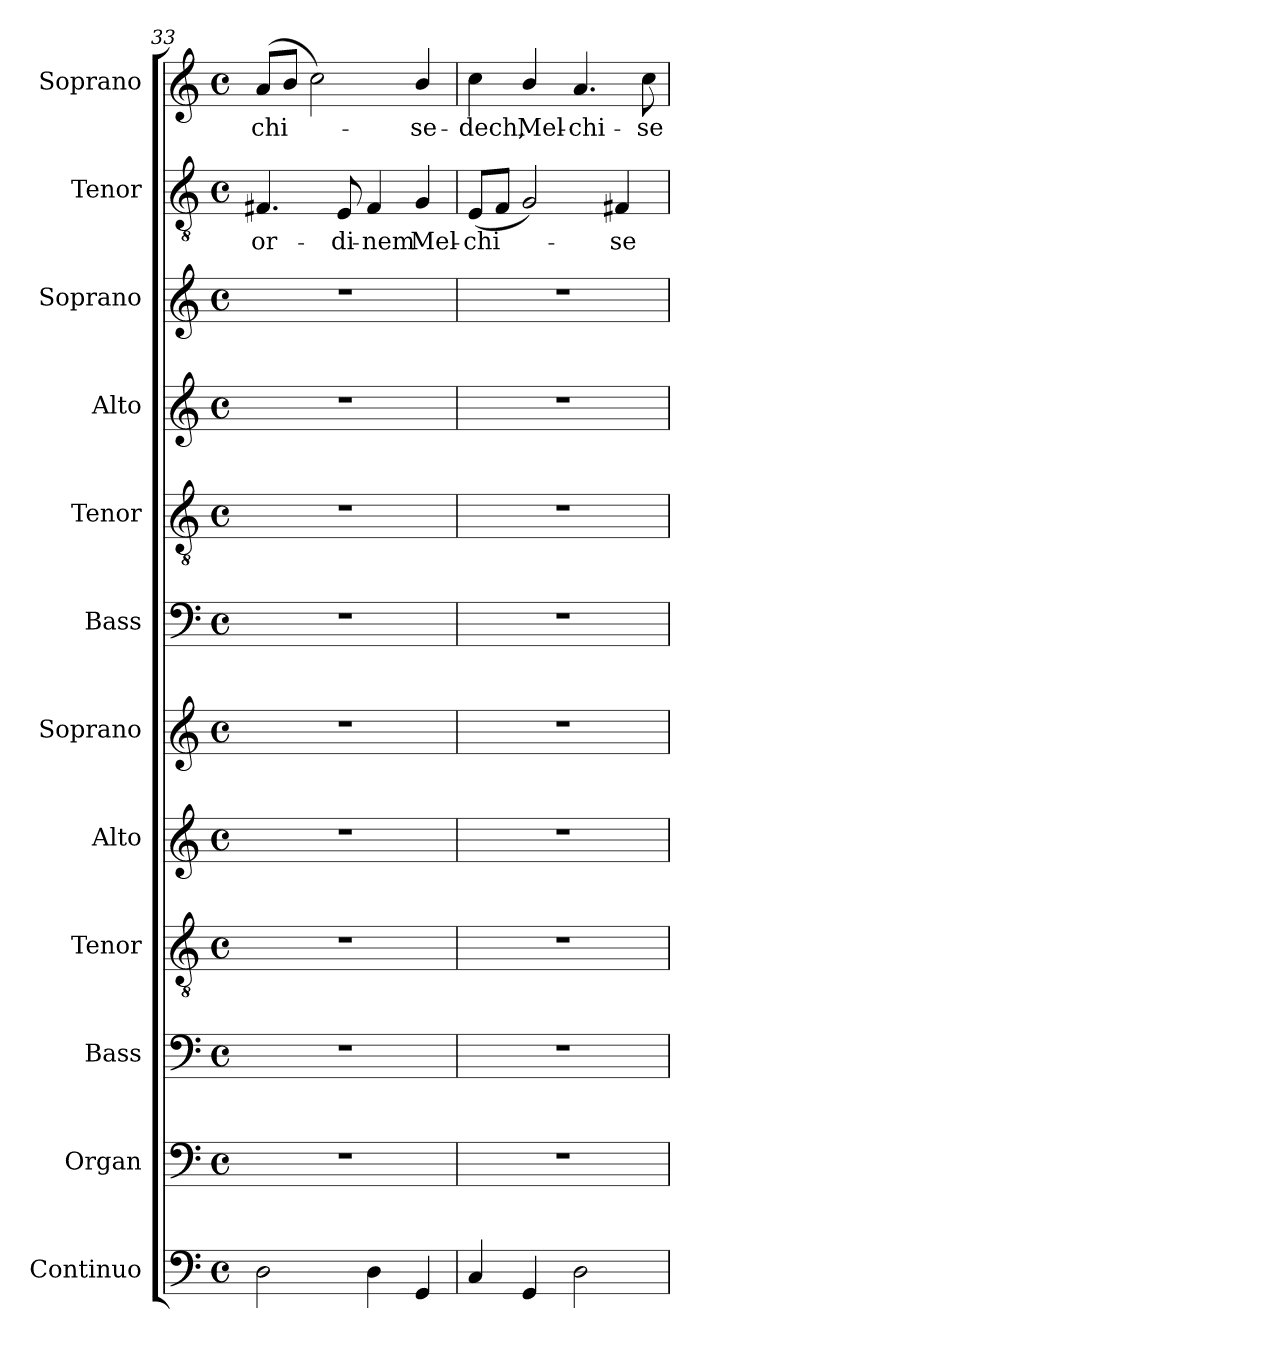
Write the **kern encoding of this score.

**kern	**kern	**kern	**kern	**kern	**kern	**kern	**kern	**kern	**kern	**kern	**text	**kern	**text
*part12	*part11	*part10	*part9	*part8	*part7	*part6	*part5	*part4	*part3	*part2	*part2	*part1	*part1
*staff12	*staff11	*staff10	*staff9	*staff8	*staff7	*staff6	*staff5	*staff4	*staff3	*staff2	*staff2	*staff1	*staff1
*I"Continuo	*I"Organ	*I"Bass	*I"Tenor	*I"Alto	*I"Soprano	*I"Bass	*I"Tenor	*I"Alto	*I"Soprano	*I"Tenor	*	*I"Soprano	*
*I'Cont.	*I'Org.	*I'B.	*I'T.	*I'A.	*I'S.	*I'B.	*I'T.	*I'A.	*I'S.	*I'T.	*	*I'S.	*
*clefF4	*clefF4	*clefF4	*clefGv2	*clefG2	*clefG2	*clefF4	*clefGv2	*clefG2	*clefG2	*clefGv2	*	*clefG2	*
*	*	*	*ITrd7c12	*	*	*	*ITrd7c12	*	*	*ITrd7c12	*	*	*
*k[]	*k[]	*k[]	*k[]	*k[]	*k[]	*k[]	*k[]	*k[]	*k[]	*k[]	*	*k[]	*
*C:	*C:	*C:	*C:	*C:	*C:	*C:	*C:	*C:	*C:	*C:	*	*C:	*
*M4/4	*M4/4	*M4/4	*M4/4	*M4/4	*M4/4	*M4/4	*M4/4	*M4/4	*M4/4	*M4/4	*	*M4/4	*
*met(c)	*met(c)	*met(c)	*met(c)	*met(c)	*met(c)	*met(c)	*met(c)	*met(c)	*met(c)	*met(c)	*	*met(c)	*
=33	=33	=33	=33	=33	=33	=33	=33	=33	=33	=33	=33	=33	=33
!	!	!	!	!	!	!	!	!	!	!	!LO:LY:b:color=#000000	!	!
!	!	!	!	!	!	!	!	!	!	!	!	!	!LO:LY:b:color=#000000
2Di\	1r	1r	1r	1r	1r	1r	1r	1r	1r	4.FF#Xi/	or-	(8ai/L	-chi-
.	.	.	.	.	.	.	.	.	.	.	.	8bi/J	.
.	.	.	.	.	.	.	.	.	.	.	.	2cci\)	.
!	!	!	!	!	!	!	!	!	!	!	!LO:LY:b:color=#000000	!	!
.	.	.	.	.	.	.	.	.	.	8EEi/	-di-	.	.
!	!	!	!	!	!	!	!	!	!	!	!LO:LY:b:color=#000000	!	!
4Di\	.	.	.	.	.	.	.	.	.	4FF#i/	-nem	.	.
!	!	!	!	!	!	!	!	!	!	!	!LO:LY:b:color=#000000	!	!
!	!	!	!	!	!	!	!	!	!	!	!	!	!LO:LY:b:color=#000000
4GGi/	.	.	.	.	.	.	.	.	.	4GGi/	Mel-	4bi/	-se-
!!LO:PB:g=z
=34	=34	=34	=34	=34	=34	=34	=34	=34	=34	=34	=34	=34	=34
!	!	!	!	!	!	!	!	!	!	!	!LO:LY:b:color=#000000	!	!
!	!	!	!	!	!	!	!	!	!	!	!	!	!LO:LY:b:color=#000000
4Ci/	1r	1r	1r	1r	1r	1r	1r	1r	1r	(8EEi/L	-chi-	4cci\	-dech,
.	.	.	.	.	.	.	.	.	.	8FFi/J	.	.	.
!	!	!	!	!	!	!	!	!	!	!	!	!	!LO:LY:b:color=#000000
4GGi/	.	.	.	.	.	.	.	.	.	2GGi/)	.	4bi/	Mel-
!	!	!	!	!	!	!	!	!	!	!	!	!	!LO:LY:b:color=#000000
2Di\	.	.	.	.	.	.	.	.	.	.	.	4.ai/	-chi-
!	!	!	!	!	!	!	!	!	!	!	!LO:LY:b:color=#000000	!	!
.	.	.	.	.	.	.	.	.	.	4FF#Xi/	-se-	.	.
!	!	!	!	!	!	!	!	!	!	!	!	!	!LO:LY:b:color=#000000
.	.	.	.	.	.	.	.	.	.	.	.	8cci\	-se-
=	=	=	=	=	=	=	=	=	=	=	=	=	=
*-	*-	*-	*-	*-	*-	*-	*-	*-	*-	*-	*-	*-	*-
